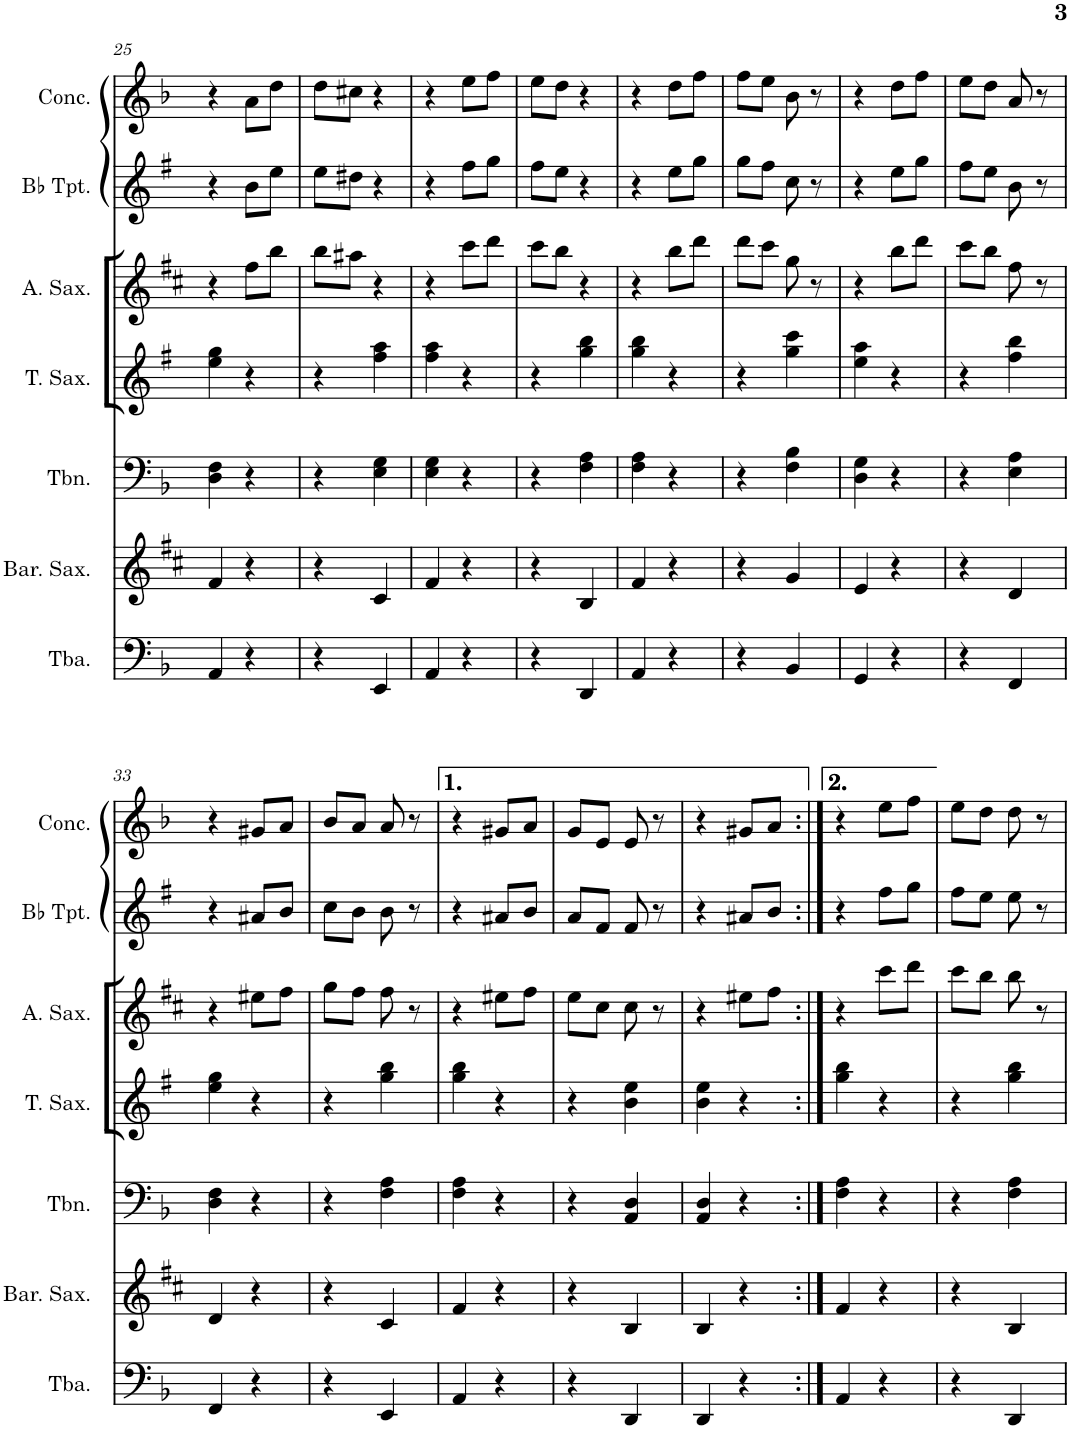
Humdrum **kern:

**kern	**kern	**kern	**kern	**kern	**kern	**kern
*part7	*part6	*part5	*part4	*part3	*part2	*part1
*staff7	*staff6	*staff5	*staff4	*staff3	*staff2	*staff1
*I"Tuba	*I"Baritone Saxophone	*I"Trombone	*I"Tenor Saxophone	*I"Alto Saxophone	*I"Bb Trumpet	*I"Concertina
*I'Tba.	*I'Bar. Sax.	*I'Tbn.	*I'T. Sax.	*I'A. Sax.	*I'Bb Tpt.	*I'Conc.
!!LO:PB:g=z
*clefF4	*clefG2	*clefF4	*clefG2	*clefG2	*clefG2	*clefG2
*	*Trd12c21	*	*Trd8c14	*Trd5c9	*Trd1c2	*
*k[b-]	*k[f#c#]	*k[b-]	*k[f#]	*k[f#c#]	*k[f#]	*k[b-]
*M2/4	*M2/4	*M2/4	*M2/4	*M2/4	*M2/4	*M2/4
=25	=25	=25	=25	=25	=25	=25
4AA/	4f#/	4D\ 4F\	4ee\ 4gg\	4r	4r	4r
4r	4r	4r	4r	8ff#\L	8b\L	8a\L
.	.	.	.	8bb\J	8ee\J	8dd\J
=26	=26	=26	=26	=26	=26	=26
4r	4r	4r	4r	8bb\L	8ee\L	8dd\L
.	.	.	.	8aa#X\J	8dd#X\J	8cc#X\J
4EE/	4c#/	4E\ 4G\	4ff#\ 4aa\	4r	4r	4r
=27	=27	=27	=27	=27	=27	=27
4AA/	4f#/	4E\ 4G\	4ff#\ 4aa\	4r	4r	4r
4r	4r	4r	4r	8ccc#\L	8ff#\L	8ee\L
.	.	.	.	8ddd\J	8gg\J	8ff\J
=28	=28	=28	=28	=28	=28	=28
4r	4r	4r	4r	8ccc#\L	8ff#\L	8ee\L
.	.	.	.	8bb\J	8ee\J	8dd\J
4DD/	4B/	4F\ 4A\	4gg\ 4bb\	4r	4r	4r
=29	=29	=29	=29	=29	=29	=29
4AA/	4f#/	4F\ 4A\	4gg\ 4bb\	4r	4r	4r
4r	4r	4r	4r	8bb\L	8ee\L	8dd\L
.	.	.	.	8ddd\J	8gg\J	8ff\J
=30	=30	=30	=30	=30	=30	=30
4r	4r	4r	4r	8ddd\L	8gg\L	8ff\L
.	.	.	.	8ccc#\J	8ff#\J	8ee\J
4BB-/	4g/	4F\ 4B-\	4gg\ 4ccc\	8gg\	8cc\	8b-\
.	.	.	.	8r	8r	8r
=31	=31	=31	=31	=31	=31	=31
4GG/	4e/	4D\ 4G\	4ee\ 4aa\	4r	4r	4r
4r	4r	4r	4r	8bb\L	8ee\L	8dd\L
.	.	.	.	8ddd\J	8gg\J	8ff\J
=32	=32	=32	=32	=32	=32	=32
4r	4r	4r	4r	8ccc#\L	8ff#\L	8ee\L
.	.	.	.	8bb\J	8ee\J	8dd\J
4FF/	4d/	4E\ 4A\	4ff#\ 4bb\	8ff#\	8b\	8a/
.	.	.	.	8r	8r	8r
!!LO:LB:g=z
=33	=33	=33	=33	=33	=33	=33
4FF/	4d/	4D\ 4F\	4ee\ 4gg\	4r	4r	4r
4r	4r	4r	4r	8ee#X\L	8a#X/L	8g#X/L
.	.	.	.	8ff#\J	8b/J	8a/J
=34	=34	=34	=34	=34	=34	=34
4r	4r	4r	4r	8gg\L	8cc\L	8b-/L
.	.	.	.	8ff#\J	8b\J	8a/J
4EE/	4c#/	4F\ 4A\	4gg\ 4bb\	8ff#\	8b\	8a/
.	.	.	.	8r	8r	8r
=35	=35	=35	=35	=35	=35	=35
4AA/	4f#/	4F\ 4A\	4gg\ 4bb\	4r	4r	4r
4r	4r	4r	4r	8ee#X\L	8a#X/L	8g#X/L
.	.	.	.	8ff#\J	8b/J	8a/J
=36	=36	=36	=36	=36	=36	=36
4r	4r	4r	4r	8ee\L	8a/L	8g/L
.	.	.	.	8cc#\J	8f#/J	8e/J
4DD/	4B/	4AA/ 4D/	4b\ 4ee\	8cc#\	8f#/	8e/
.	.	.	.	8r	8r	8r
=37	=37	=37	=37	=37	=37	=37
4DD/	4B/	4AA/ 4D/	4b\ 4ee\	4r	4r	4r
4r	4r	4r	4r	8ee#X\L	8a#X/L	8g#X/L
.	.	.	.	8ff#\J	8b/J	8a/J
=38:|!	=38:|!	=38:|!	=38:|!	=38:|!	=38:|!	=38:|!
4AA/	4f#/	4F\ 4A\	4gg\ 4bb\	4r	4r	4r
4r	4r	4r	4r	8ccc#\L	8ff#\L	8ee\L
.	.	.	.	8ddd\J	8gg\J	8ff\J
=39	=39	=39	=39	=39	=39	=39
4r	4r	4r	4r	8ccc#\L	8ff#\L	8ee\L
.	.	.	.	8bb\J	8ee\J	8dd\J
4DD/	4B/	4F\ 4A\	4gg\ 4bb\	8bb\	8ee\	8dd\
.	.	.	.	8r	8r	8r
=	=	=	=	=	=	=
*-	*-	*-	*-	*-	*-	*-
